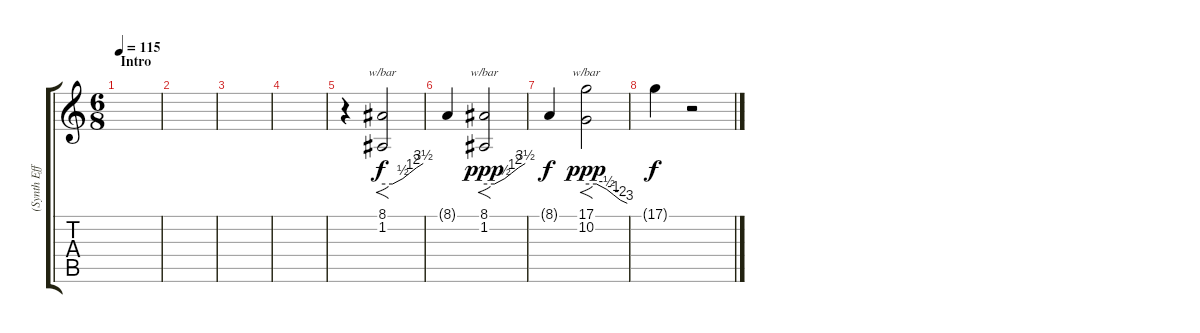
\track ("(Synth Effects)" "(Synth Eff") {instrument ocarina}
\staff {score tabs}
\tuning (D4 A3 F3 C3 G2 C2) {hide}
\ts (6 8)
\section ("" "Intro")
\tempo 115
\clef g2
\ks c
|
|
|
|
r.4 (8.1 1.2).2{f tbe (custom default 0 0 15 0 30 2 40 4 50 8 60 14)} |
8.1{t}.4{dy f} (8.1 1.2).2{f tbe (custom default 0 0 15 0 30 2 40 4 50 8 60 14) dy ppp} |
8.1{t}.4{dy f} (17.1 10.2).2{f tbe (custom default 0 0 15 0 30 -2 40 -4 50 -8 60 -12) dy ppp} |
17.1{t}.4{dy f} r.2
